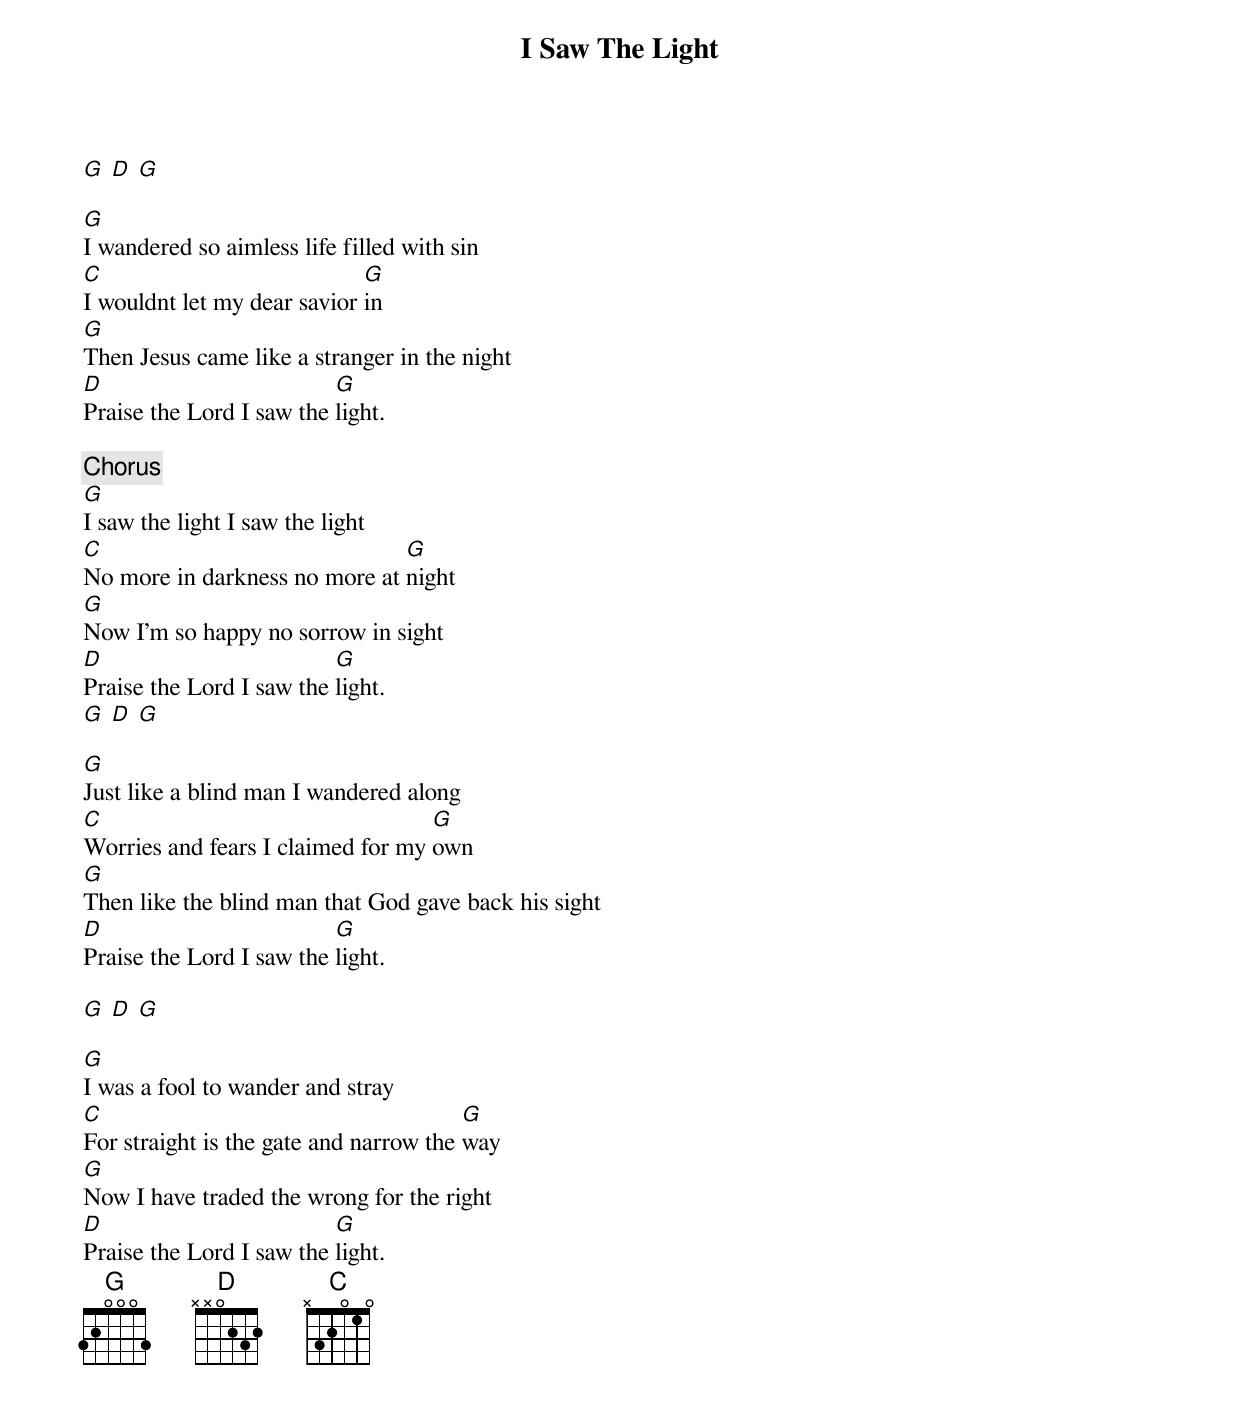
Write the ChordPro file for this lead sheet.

{Title: I Saw The Light}
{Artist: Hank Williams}

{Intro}
[G] [D] [G]

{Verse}
[G]I wandered so aimless life filled with sin
[C]I wouldnt let my dear savior [G]in
[G]Then Jesus came like a stranger in the night
[D]Praise the Lord I saw the [G]light.

{Chorus}
[G]I saw the light I saw the light
[C]No more in darkness no more at [G]night
[G]Now I'm so happy no sorrow in sight
[D]Praise the Lord I saw the [G]light.
[G] [D] [G]

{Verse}
[G]Just like a blind man I wandered along
[C]Worries and fears I claimed for my [G]own
[G]Then like the blind man that God gave back his sight
[D]Praise the Lord I saw the [G]light.

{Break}
[G] [D] [G]

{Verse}
[G]I was a fool to wander and stray
[C]For straight is the gate and narrow the [G]way
[G]Now I have traded the wrong for the right
[D]Praise the Lord I saw the [G]light.
